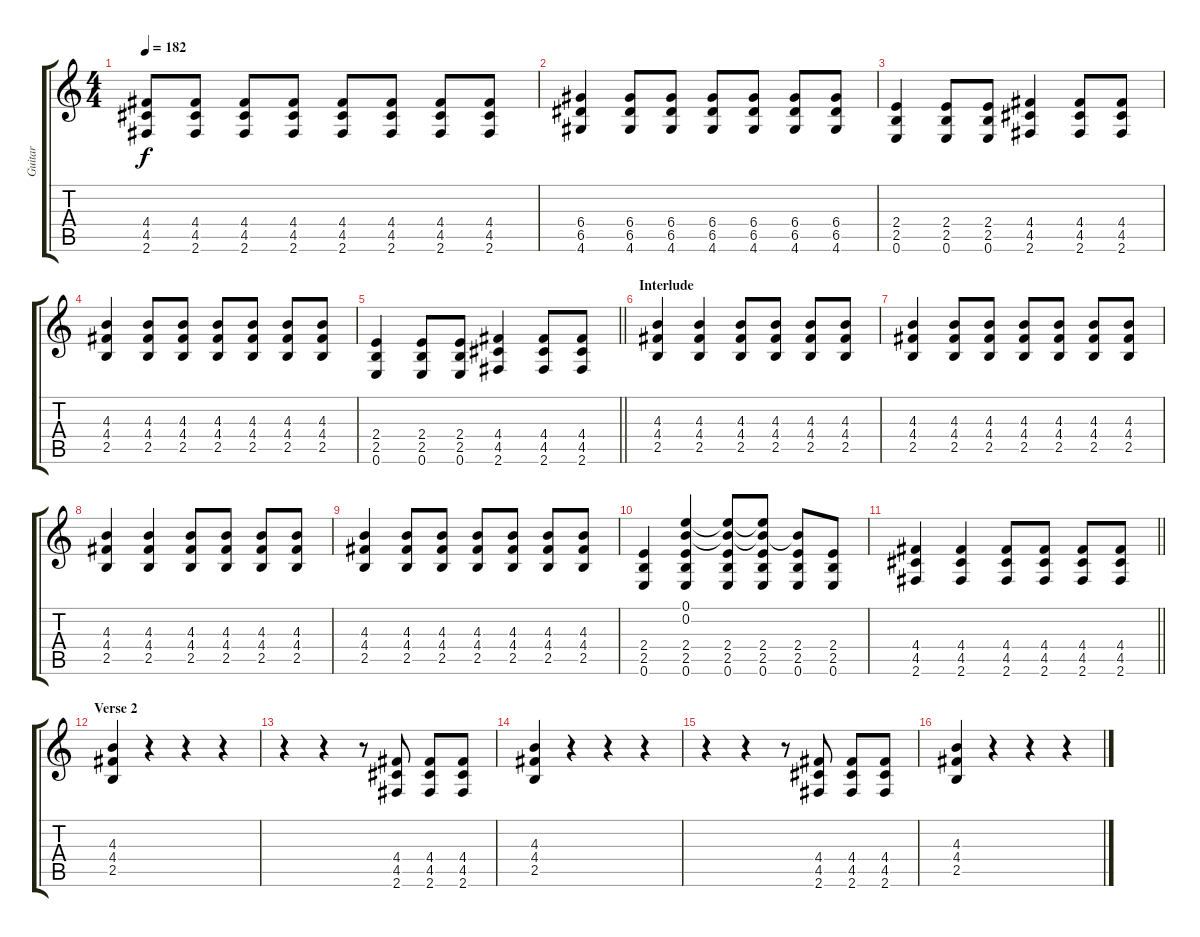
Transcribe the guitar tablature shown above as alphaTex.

\track ("Guitar" "Guitar") {instrument distortionguitar}
\staff {score tabs}
\tuning (E4 B3 G3 D3 A2 E2) {hide}
\ts (4 4)
\tempo 182
\clef g2
\ks c
(4.4 4.5 2.6).8{dy f} (4.4 4.5 2.6).8 (4.4 4.5 2.6).8 (4.4 4.5 2.6).8 (4.4 4.5 2.6).8 (4.4 4.5 2.6).8 (4.4 4.5 2.6).8 (4.4 4.5 2.6).8 |
(6.4 6.5 4.6).4 (6.4 6.5 4.6).8 (6.4 6.5 4.6).8 (6.4 6.5 4.6).8 (6.4 6.5 4.6).8 (6.4 6.5 4.6).8 (6.4 6.5 4.6).8 |
(2.4 2.5 0.6).4 (2.4 2.5 0.6).8 (2.4 2.5 0.6).8 (4.4 4.5 2.6).4 (4.4 4.5 2.6).8 (4.4 4.5 2.6).8 |
(4.3 4.4 2.5).4 (4.3 4.4 2.5).8 (4.3 4.4 2.5).8 (4.3 4.4 2.5).8 (4.3 4.4 2.5).8 (4.3 4.4 2.5).8 (4.3 4.4 2.5).8 |
\barLineRight lightlight
(2.4 2.5 0.6).4 (2.4 2.5 0.6).8 (2.4 2.5 0.6).8 (4.4 4.5 2.6).4 (4.4 4.5 2.6).8 (4.4 4.5 2.6).8 |
\section ("" "Interlude")
(4.3 4.4 2.5).4 (4.3 4.4 2.5).4 (4.3 4.4 2.5).8 (4.3 4.4 2.5).8 (4.3 4.4 2.5).8 (4.3 4.4 2.5).8 |
(4.3 4.4 2.5).4 (4.3 4.4 2.5).8 (4.3 4.4 2.5).8 (4.3 4.4 2.5).8 (4.3 4.4 2.5).8 (4.3 4.4 2.5).8 (4.3 4.4 2.5).8 |
(4.3 4.4 2.5).4 (4.3 4.4 2.5).4 (4.3 4.4 2.5).8 (4.3 4.4 2.5).8 (4.3 4.4 2.5).8 (4.3 4.4 2.5).8 |
(4.3 4.4 2.5).4 (4.3 4.4 2.5).8 (4.3 4.4 2.5).8 (4.3 4.4 2.5).8 (4.3 4.4 2.5).8 (4.3 4.4 2.5).8 (4.3 4.4 2.5).8 |
(2.4 2.5 0.6).4 (0.1 0.2 2.4 2.5 0.6).4 (0.1{t} 0.2{t} 2.4 2.5 0.6).8 (0.1{t} 0.2{t} 2.4 2.5 0.6).8 (0.2{t} 2.4 2.5 0.6).8 (2.4 2.5 0.6).8 |
\barLineRight lightlight
(4.4 4.5 2.6).4 (4.4 4.5 2.6).4 (4.4 4.5 2.6).8 (4.4 4.5 2.6).8 (4.4 4.5 2.6).8 (4.4 4.5 2.6).8 |
\section ("" "Verse 2")
(4.3 4.4 2.5).4 r.4 r.4 r.4 |
r.4 r.4 r.8 (4.4 4.5 2.6).8 (4.4 4.5 2.6).8 (4.4 4.5 2.6).8 |
(4.3 4.4 2.5).4 r.4 r.4 r.4 |
r.4 r.4 r.8 (4.4 4.5 2.6).8 (4.4 4.5 2.6).8 (4.4 4.5 2.6).8 |
(4.3 4.4 2.5).4 r.4 r.4 r.4
